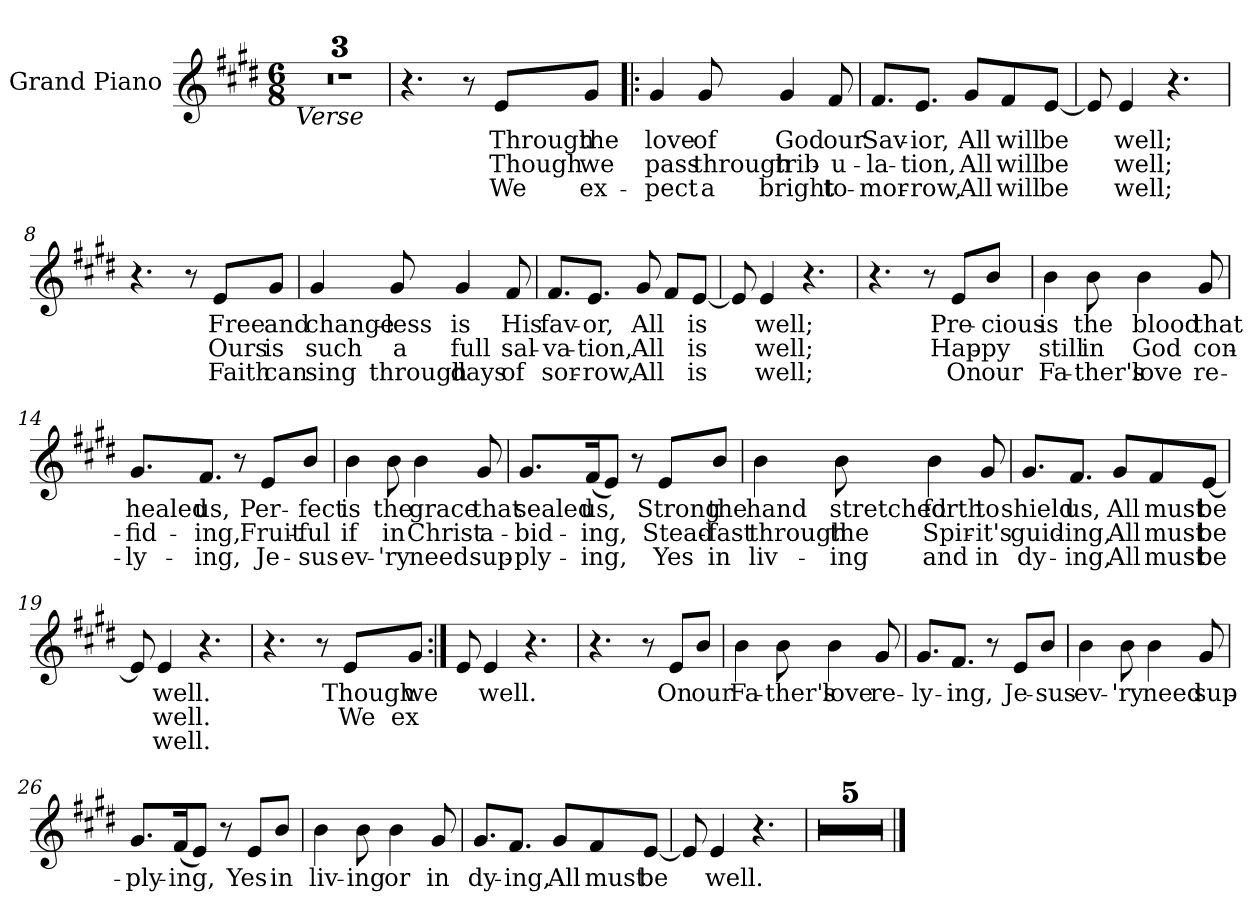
**kern	**text	**text	**text
*part1	*part1	*part1	*part1
*staff1	*staff1	*staff1	*staff1
*I"Grand Piano	*	*	*
*I'Pno	*	*	*
*clefG2	*	*	*
*k[f#c#g#d#]	*	*	*
*M6/8	*	*	*
=1	=1	=1	=1
!LO:TX:b:i:t=Verse	!	!	!
2.r	.	.	.
=2	=2	=2	=2
2.r	.	.	.
=3	=3	=3	=3
2.r	.	.	.
=4	=4	=4	=4
4.r	.	.	.
8r	.	.	.
!	!LO:LY:b	!LO:LY:b	!LO:LY:b
8e/L	Through	Though	We
!	!LO:LY:b	!LO:LY:b	!LO:LY:b
8g#/J	the	we	ex-
=5!|:	=5!|:	=5!|:	=5!|:
!	!LO:LY:b	!LO:LY:b	!LO:LY:b
4g#/	love	pass	-pect
!	!LO:LY:b	!LO:LY:b	!LO:LY:b
8g#/	of	through	a
!	!LO:LY:b	!LO:LY:b	!LO:LY:b
4g#/	God	trib-	bright
!	!LO:LY:b	!LO:LY:b	!LO:LY:b
8f#/	our	-u-	to-
!!LO:LB:g=z
=6	=6	=6	=6
!	!LO:LY:b	!LO:LY:b	!LO:LY:b
8.f#/L	Sav-	-la-	-mor-
!	!LO:LY:b	!LO:LY:b	!LO:LY:b
8.e/J	-ior,	-tion,	-row,
!	!LO:LY:b	!LO:LY:b	!LO:LY:b
8g#/L	All	All	All
!	!LO:LY:b	!LO:LY:b	!LO:LY:b
8f#/	will	will	will
!	!LO:LY:b	!LO:LY:b	!LO:LY:b
[8e/J	be	be	be
=7	=7	=7	=7
8e/]	.	.	.
!	!LO:LY:b	!LO:LY:b	!LO:LY:b
4e/	well;	well;	well;
4.r	.	.	.
=8	=8	=8	=8
4.r	.	.	.
8r	.	.	.
!	!LO:LY:b	!LO:LY:b	!LO:LY:b
8e/L	Free	Ours	Faith
!	!LO:LY:b	!LO:LY:b	!LO:LY:b
8g#/J	and	is	can
!!LO:LB:g=z
=9	=9	=9	=9
!	!LO:LY:b	!LO:LY:b	!LO:LY:b
4g#/	change-	such	sing
!	!LO:LY:b	!LO:LY:b	!LO:LY:b
8g#/	-less	a	through
!	!LO:LY:b	!LO:LY:b	!LO:LY:b
4g#/	is	full	days
!	!LO:LY:b	!LO:LY:b	!LO:LY:b
8f#/	His	sal-	of
=10	=10	=10	=10
!	!LO:LY:b	!LO:LY:b	!LO:LY:b
8.f#/L	fav-	-va-	sor-
!	!LO:LY:b	!LO:LY:b	!LO:LY:b
8.e/J	-or,	-tion,	-row,
!	!LO:LY:b	!LO:LY:b	!LO:LY:b
8g#/	All	All	All
8f#/L	.	.	.
!	!LO:LY:b	!LO:LY:b	!LO:LY:b
[8e/J	is	is	is
=11	=11	=11	=11
8e/]	.	.	.
!	!LO:LY:b	!LO:LY:b	!LO:LY:b
4e/	well;	well;	well;
4.r	.	.	.
!!LO:LB:g=z
=12	=12	=12	=12
4.r	.	.	.
8r	.	.	.
!	!LO:LY:b	!LO:LY:b	!LO:LY:b
8e/L	Pre-	Hap-	On
!	!LO:LY:b	!LO:LY:b	!LO:LY:b
8b/J	-cious	-py	our
=13	=13	=13	=13
!	!LO:LY:b	!LO:LY:b	!LO:LY:b
4b\	is	still	Fa-
!	!LO:LY:b	!LO:LY:b	!LO:LY:b
8b\	the	in	-ther's
!	!LO:LY:b	!LO:LY:b	!LO:LY:b
4b\	blood	God	love
!	!LO:LY:b	!LO:LY:b	!LO:LY:b
8g#/	that	con-	re-
=14	=14	=14	=14
!	!LO:LY:b	!LO:LY:b	!LO:LY:b
8.g#/L	healed	-fid-	-ly-
!	!LO:LY:b	!LO:LY:b	!LO:LY:b
8.f#/J	us,	-ing,	-ing,
8r	.	.	.
!	!LO:LY:b	!LO:LY:b	!LO:LY:b
8e/L	Per-	Fruit-	Je-
!	!LO:LY:b	!LO:LY:b	!LO:LY:b
8b/J	-fect	-ful	-sus
!!LO:LB:g=z
=15	=15	=15	=15
!	!LO:LY:b	!LO:LY:b	!LO:LY:b
4b\	is	if	ev-
!	!LO:LY:b	!LO:LY:b	!LO:LY:b
8b\	the	in	-'ry
!	!LO:LY:b	!LO:LY:b	!LO:LY:b
4b\	grace	Christ	need
!	!LO:LY:b	!LO:LY:b	!LO:LY:b
8g#/	that	a-	sup-
=16	=16	=16	=16
!	!LO:LY:b	!LO:LY:b	!LO:LY:b
8.g#/L	sealed	-bid-	-ply-
!	!LO:LY:b	!LO:LY:b	!LO:LY:b
(16f#/K	us,	-ing,	-ing,
8e/J)	.	.	.
8r	.	.	.
!	!LO:LY:b	!LO:LY:b	!LO:LY:b
8e/L	Strong	Stead-	Yes
!	!LO:LY:b	!LO:LY:b	!LO:LY:b
8b/J	the	-fast	in
=17	=17	=17	=17
!	!LO:LY:b	!LO:LY:b	!LO:LY:b
4b\	hand	through	liv-
!	!LO:LY:b	!LO:LY:b	!LO:LY:b
8b\	stretched	the	-ing
!	!LO:LY:b	!LO:LY:b	!LO:LY:b
4b\	forth	Spir-	and
!	!LO:LY:b	!LO:LY:b	!LO:LY:b
8g#/	to	-it's	in
!!LO:LB:g=z
=18	=18	=18	=18
!	!LO:LY:b	!LO:LY:b	!LO:LY:b
8.g#/L	shield	guid-	dy-
!	!LO:LY:b	!LO:LY:b	!LO:LY:b
8.f#/J	us,	-ing,	-ing,
!	!LO:LY:b	!LO:LY:b	!LO:LY:b
8g#/L	All	All	All
!	!LO:LY:b	!LO:LY:b	!LO:LY:b
8f#/	must	must	must
!	!LO:LY:b	!LO:LY:b	!LO:LY:b
[8e/J	be	be	be
=19	=19	=19	=19
8e/]	.	.	.
!	!LO:LY:b	!LO:LY:b	!LO:LY:b
4e/	well.	well.	well.
4.r	.	.	.
=20	=20	=20	=20
4.r	.	.	.
8r	.	.	.
!	!LO:LY:b	!LO:LY:b	!
8e/L	Though	We	.
!	!LO:LY:b	!LO:LY:b	!
8g#/J	we	ex	.
!!LO:LB:g=z
=21:|!	=21:|!	=21:|!	=21:|!
8e/	.	.	.
!	!LO:LY:b	!	!
4e/	well.	.	.
4.r	.	.	.
=22	=22	=22	=22
4.r	.	.	.
8r	.	.	.
!	!LO:LY:b	!	!
8e/L	On	.	.
!	!LO:LY:b	!	!
8b/J	our	.	.
=23	=23	=23	=23
!	!LO:LY:b	!	!
4b\	Fa-	.	.
!	!LO:LY:b	!	!
8b\	-ther's	.	.
!	!LO:LY:b	!	!
4b\	love	.	.
!	!LO:LY:b	!	!
8g#/	re-	.	.
!!LO:LB:g=z
=24	=24	=24	=24
!	!LO:LY:b	!	!
8.g#/L	-ly-	.	.
!	!LO:LY:b	!	!
8.f#/J	-ing,	.	.
8r	.	.	.
!	!LO:LY:b	!	!
8e/L	Je-	.	.
!	!LO:LY:b	!	!
8b/J	-sus	.	.
=25	=25	=25	=25
!	!LO:LY:b	!	!
4b\	ev-	.	.
!	!LO:LY:b	!	!
8b\	-'ry	.	.
!	!LO:LY:b	!	!
4b\	need	.	.
!	!LO:LY:b	!	!
8g#/	sup-	.	.
=26	=26	=26	=26
!	!LO:LY:b	!	!
8.g#/L	-ply-	.	.
!	!LO:LY:b	!	!
(16f#/K	-ing,	.	.
8e/J)	.	.	.
8r	.	.	.
!	!LO:LY:b	!	!
8e/L	Yes	.	.
!	!LO:LY:b	!	!
8b/J	in	.	.
!!LO:LB:g=z
=27	=27	=27	=27
!	!LO:LY:b	!	!
4b\	liv-	.	.
!	!LO:LY:b	!	!
8b\	-ing	.	.
!	!LO:LY:b	!	!
4b\	or	.	.
!	!LO:LY:b	!	!
8g#/	in	.	.
=28	=28	=28	=28
!	!LO:LY:b	!	!
8.g#/L	dy-	.	.
!	!LO:LY:b	!	!
8.f#/J	-ing,	.	.
!	!LO:LY:b	!	!
8g#/L	All	.	.
!	!LO:LY:b	!	!
8f#/	must	.	.
!	!LO:LY:b	!	!
[8e/J	be	.	.
=29	=29	=29	=29
8e/]	.	.	.
!	!LO:LY:b	!	!
4e/	well.	.	.
4.r	.	.	.
!!LO:LB:g=z
=30	=30	=30	=30
2.r	.	.	.
=31	=31	=31	=31
2.r	.	.	.
=32	=32	=32	=32
2.r	.	.	.
=33	=33	=33	=33
2.r	.	.	.
=34	=34	=34	=34
2.r	.	.	.
==	==	==	==
*-	*-	*-	*-
